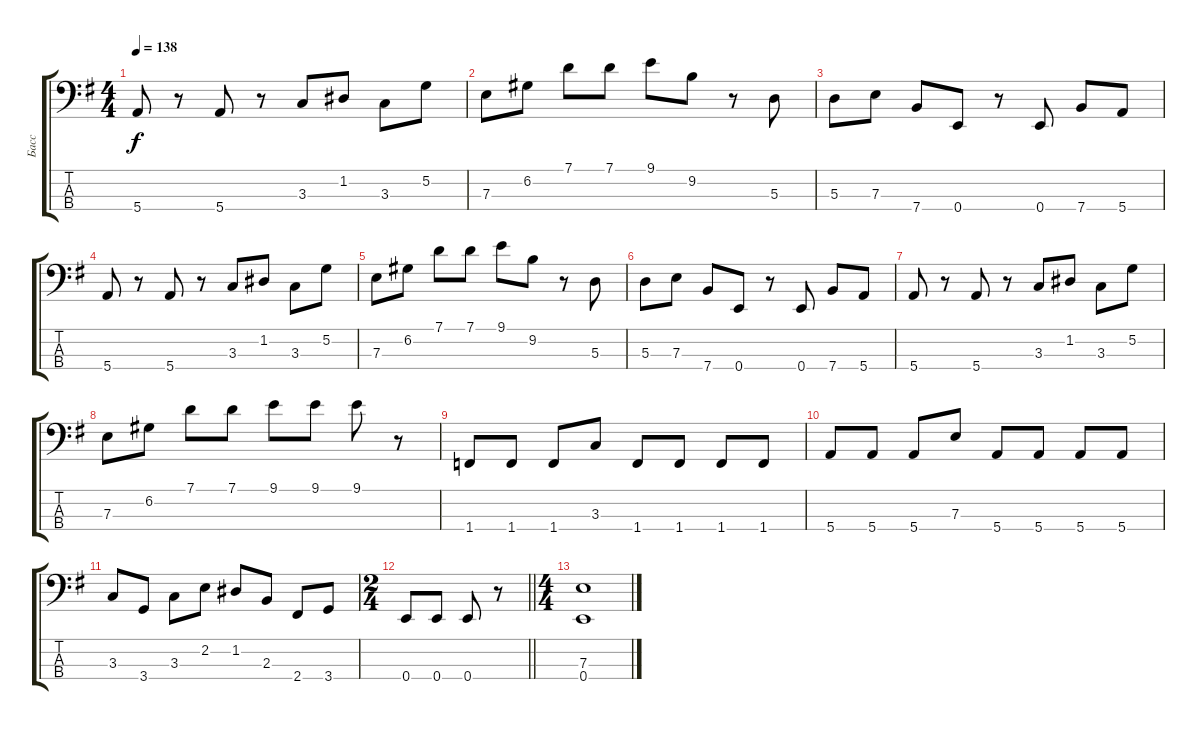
\track ("Басс" "Басс") {instrument electricbassfinger}
\staff {score tabs}
\tuning (G2 D2 A1 E1) {hide}
\ts (4 4)
\tempo 138
\clef f4
\ks eminor
5.4.8{dy f} r.8 5.4.8 r.8 3.3.8 1.2.8 3.3.8 5.2.8 |
7.3.8 6.2.8 7.1.8 7.1.8 9.1.8 9.2.8 r.8 5.3.8 |
5.3.8 7.3.8 7.4.8 0.4.8 r.8 0.4.8 7.4.8 5.4.8 |
5.4.8 r.8 5.4.8 r.8 3.3.8 1.2.8 3.3.8 5.2.8 |
7.3.8 6.2.8 7.1.8 7.1.8 9.1.8 9.2.8 r.8 5.3.8 |
5.3.8 7.3.8 7.4.8 0.4.8 r.8 0.4.8 7.4.8 5.4.8 |
5.4.8 r.8 5.4.8 r.8 3.3.8 1.2.8 3.3.8 5.2.8 |
7.3.8 6.2.8 7.1.8 7.1.8 9.1.8 9.1.8 9.1.8 r.8 |
1.4.8 1.4.8 1.4.8 3.3.8 1.4.8 1.4.8 1.4.8 1.4.8 |
5.4.8 5.4.8 5.4.8 7.3.8 5.4.8 5.4.8 5.4.8 5.4.8 |
3.3.8 3.4.8 3.3.8 2.2.8 1.2.8 2.3.8 2.4.8 3.4.8 |
\ts (2 4)
\barLineRight lightlight
0.4.8 0.4.8 0.4.8 r.8 |
\ts (4 4)
(7.3 0.4).1
